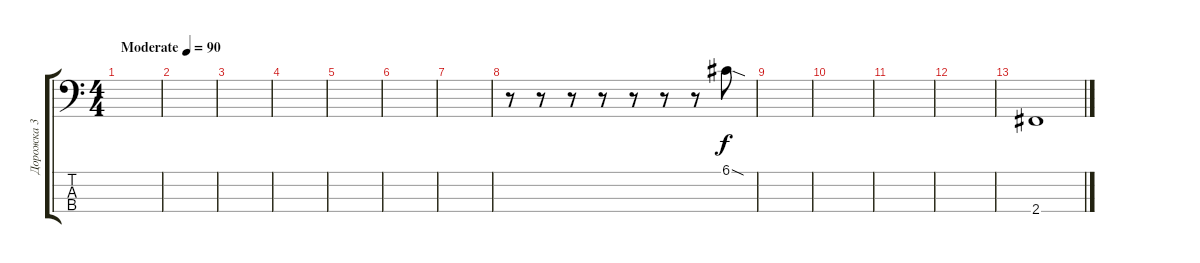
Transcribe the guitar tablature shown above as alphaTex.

\track ("Дорожка 3" "Дорожка 3") {instrument electricbassfinger}
\staff {score tabs}
\tuning (G2 D2 A1 E1) {hide}
\ts (4 4)
\tempo (90 "Moderate")
\clef f4
\ks c
|
|
|
|
|
|
|
r.8 r.8 r.8 r.8 r.8 r.8 r.8 6.1{sod}.8 |
|
|
|
|
2.4.1
